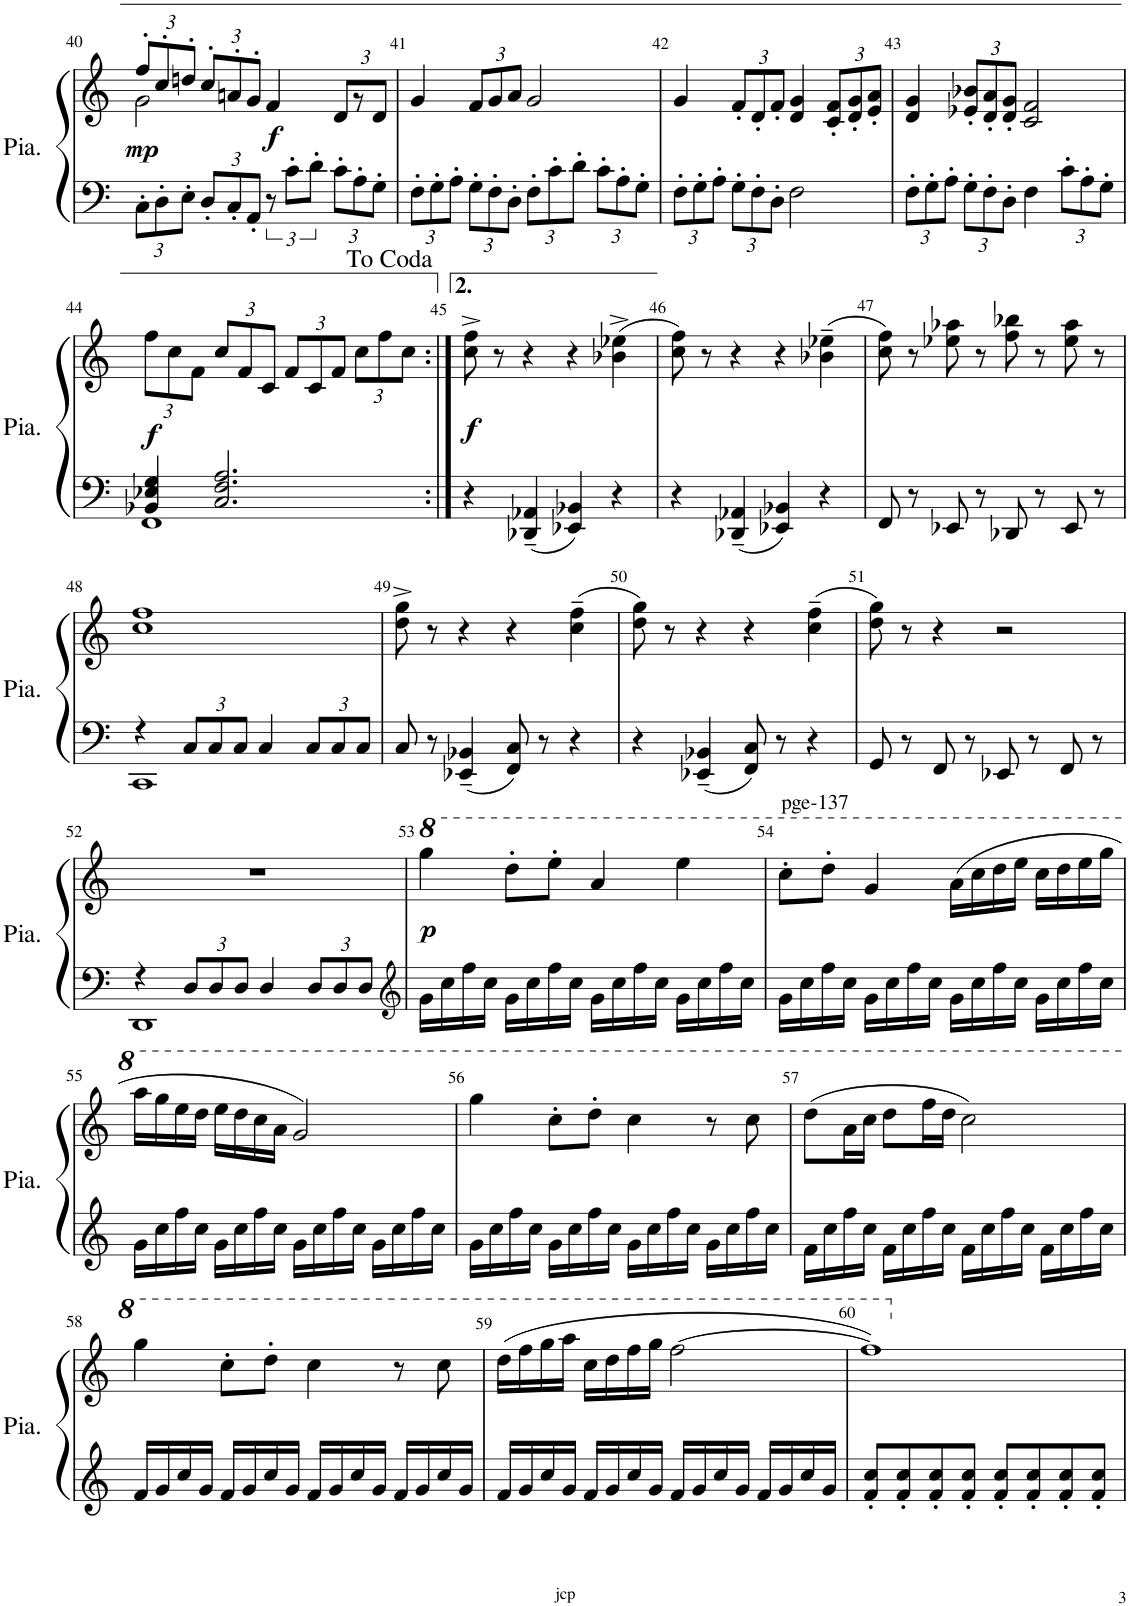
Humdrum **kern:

**kern	**kern	**dynam
*part1	*part1	*part1
*staff2	*staff1	*staff1/2
*I"Piano	*	*
*I'Pia.	*	*
!!LO:PB:g=z
*clefF4	*clefG2	*
*k[]	*k[]	*
*M4/4	*M4/4	*
*met(c)	*met(c)	*
*Xbrackettup	*Xbrackettup	*
=40	=40	=40
*	*^	*
!	!	!	!LO:DY:b
12C'\L	12ff'/L	2g\	mp
12D'\	12cc'/	.	.
12E'\J	12ddn'/J	.	.
12D'/L	12cc'/L	.	.
12C'/	12an'/	.	.
12AA'/J	12g'/J	.	.
*brackettup	*	*	*
!	!	!	!LO:DY:b
12r	4f/	2ryy	f
12c'\L	.	.	.
12d'\J	.	.	.
*Xbrackettup	*	*	*
12c'\L	12d/L	.	.
12A'\	12r	.	.
12G'\J	12d/J	.	.
*	*v	*v	*
=41	=41	=41
12F'\L	4g/	.
12G'\	.	.
12A'\J	.	.
12G'\L	12f/L	.
12F'\	12g/	.
12D'\J	12a/J	.
12F'\L	2g/	.
12c'\	.	.
12d'\J	.	.
12c'\L	.	.
12A'\	.	.
12G'\J	.	.
=42	=42	=42
12F'\L	4g/	.
12G'\	.	.
12A'\J	.	.
12G'\L	12f'/L	.
12F'\	12d'/	.
12D'\J	12f'/J	.
2F\	4d/ 4g/	.
.	12c/' 12f/'L	.
.	12d/' 12g/'	.
.	12e/' 12a/'J	.
=43	=43	=43
12F'\L	4d/ 4g/	.
12G'\	.	.
12A'\J	.	.
12G'\L	12e-X/' 12b-X/'L	.
12F'\	12d/' 12a/'	.
12D'\J	12d/' 12g/'J	.
4F\	2c/ 2f/	.
12c'\L	.	.
12A'\	.	.
12G'\J	.	.
!!LO:LB:g=z
=44	=44	=44
*^	*	*
!	!	!	!LO:DY:b
4BB-X/ 4E-X/ 4G/	1FF	12ff\L	f
.	.	12cc\	.
.	.	12f\J	.
2.C/ 2.F/ 2.A/	.	12cc/L	.
.	.	12f/	.
.	.	12c/J	.
.	.	12f/L	.
.	.	12c/	.
.	.	12f/J	.
.	.	12cc\L	.
.	.	12ff\	.
.	.	12cc\J	.
*v	*v	*	*
=45:|!	=45:|!	=45:|!
!	!	!LO:DY:b
4r	8cc\^ 8ff\^	f
.	8r	.
4DD-X/~ 4AA-X/~	4r	.
4EE-X/ 4BB-X/	4r	.
4r	(4b-X\^ 4ee-X\^	.
=46	=46	=46
4r	8cc\ 8ff\)	.
.	8r	.
4DD-X/~ 4AA-X/~	4r	.
4EE-X/ 4BB-X/	4r	.
4r	(4b-X\~ 4ee-X\~	.
=47	=47	=47
8FF/	8cc\ 8ff\)	.
8r	8r	.
8EE-X/	8ee-X\ 8aa-X\	.
8r	8r	.
8DD-X/	8ff\ 8bb-X\	.
8r	8r	.
8EE-/	8ee-\ 8aa-\	.
8r	8r	.
!!LO:LB:g=z
=48	=48	=48
*^	*	*
4r	1CC	1cc 1ff	.
12C/L	.	.	.
12C/	.	.	.
12C/J	.	.	.
4C/	.	.	.
12C/L	.	.	.
12C/	.	.	.
12C/J	.	.	.
*v	*v	*	*
=49	=49	=49
8C/	8dd\^ 8gg\^	.
8r	8r	.
4EE-X/~ 4BB-X/~	4r	.
8FF/ 8C/	4r	.
8r	.	.
4r	(4cc\~ 4ff\~	.
=50	=50	=50
4r	8dd\ 8gg\)	.
.	8r	.
4EE-X/~ 4BB-X/~	4r	.
8FF/ 8C/	4r	.
8r	.	.
4r	(4cc\~ 4ff\~	.
=51	=51	=51
8GG/	8dd\ 8gg\)	.
8r	8r	.
8FF/	4r	.
8r	.	.
8EE-X/	2r	.
8r	.	.
8FF/	.	.
8r	.	.
!!LO:LB:g=z
=52	=52	=52
*^	*	*
4r	1DD	1r	.
12D/L	.	.	.
12D/	.	.	.
12D/J	.	.	.
4D/	.	.	.
12D/L	.	.	.
12D/	.	.	.
12D/J	.	.	.
*v	*v	*	*
=53	=53	=53
*clefG2	*	*
*	*8va	*
!	!	!LO:DY:b
16g\LL	4ggg\	p
16cc\	.	.
16ff\	.	.
16cc\JJ	.	.
16g\LL	8ddd'\L	.
16cc\	.	.
16ff\	8eee'\J	.
16cc\JJ	.	.
16g\LL	4aa/	.
16cc\	.	.
16ff\	.	.
16cc\JJ	.	.
16g\LL	4eee\	.
16cc\	.	.
16ff\	.	.
16cc\JJ	.	.
=54	=54	=54
!	!LO:TX:a:t=pge-137	!
16g\LL	8ccc'\L	.
16cc\	.	.
16ff\	8ddd'\J	.
16cc\JJ	.	.
16g\LL	4gg/	.
16cc\	.	.
16ff\	.	.
16cc\JJ	.	.
16g\LL	(16aa\LL	.
16cc\	16ccc\	.
16ff\	16ddd\	.
16cc\JJ	16eee\JJ	.
16g\LL	16ccc\LL	.
16cc\	16ddd\	.
16ff\	16eee\	.
16cc\JJ	16ggg\JJ	.
!!LO:LB:g=z
=55	=55	=55
16g\LL	16aaa\LL	.
16cc\	16ggg\	.
16ff\	16eee\	.
16cc\JJ	16ddd\JJ	.
16g\LL	16eee\LL	.
16cc\	16ddd\	.
16ff\	16ccc\	.
16cc\JJ	16aa\JJ	.
16g\LL	2gg/)	.
16cc\	.	.
16ff\	.	.
16cc\JJ	.	.
16g\LL	.	.
16cc\	.	.
16ff\	.	.
16cc\JJ	.	.
=56	=56	=56
16g\LL	4ggg\	.
16cc\	.	.
16ff\	.	.
16cc\JJ	.	.
16g\LL	8ccc'\L	.
16cc\	.	.
16ff\	8ddd'\J	.
16cc\JJ	.	.
16g\LL	4ccc\	.
16cc\	.	.
16ff\	.	.
16cc\JJ	.	.
16g\LL	8r	.
16cc\	.	.
16ff\	8ccc\	.
16cc\JJ	.	.
=57	=57	=57
16f\LL	(8ddd\L	.
16cc\	.	.
16ff\	16aa\L	.
16cc\JJ	16ccc\JJ	.
16f\LL	8ddd\L	.
16cc\	.	.
16ff\	16fff\L	.
16cc\JJ	16ddd\JJ	.
16f\LL	2ccc\)	.
16cc\	.	.
16ff\	.	.
16cc\JJ	.	.
16f\LL	.	.
16cc\	.	.
16ff\	.	.
16cc\JJ	.	.
!!LO:LB:g=z
=58	=58	=58
16f/LL	4ggg\	.
16g/	.	.
16cc/	.	.
16g/JJ	.	.
16f/LL	8ccc'\L	.
16g/	.	.
16cc/	8ddd'\J	.
16g/JJ	.	.
16f/LL	4ccc\	.
16g/	.	.
16cc/	.	.
16g/JJ	.	.
16f/LL	8r	.
16g/	.	.
16cc/	8ccc\	.
16g/JJ	.	.
=59	=59	=59
16f/LL	(16ddd\LL	.
16g/	16fff\	.
16cc/	16ggg\	.
16g/JJ	16aaa\JJ	.
16f/LL	16ccc\LL	.
16g/	16ddd\	.
16cc/	16fff\	.
16g/JJ	16ggg\JJ	.
16f/LL	[2fff\	.
16g/	.	.
16cc/	.	.
16g/JJ	.	.
16f/LL	.	.
16g/	.	.
16cc/	.	.
16g/JJ	.	.
=60	=60	=60
8f/' 8cc/'L	1fff])	.
8f/' 8cc/'	.	.
8f/' 8cc/'	.	.
8f/' 8cc/'J	.	.
8f/' 8cc/'L	.	.
8f/' 8cc/'	.	.
8f/' 8cc/'	.	.
8f/' 8cc/'J	.	.
*	*X8va	*
=	=	=
*-	*-	*-
